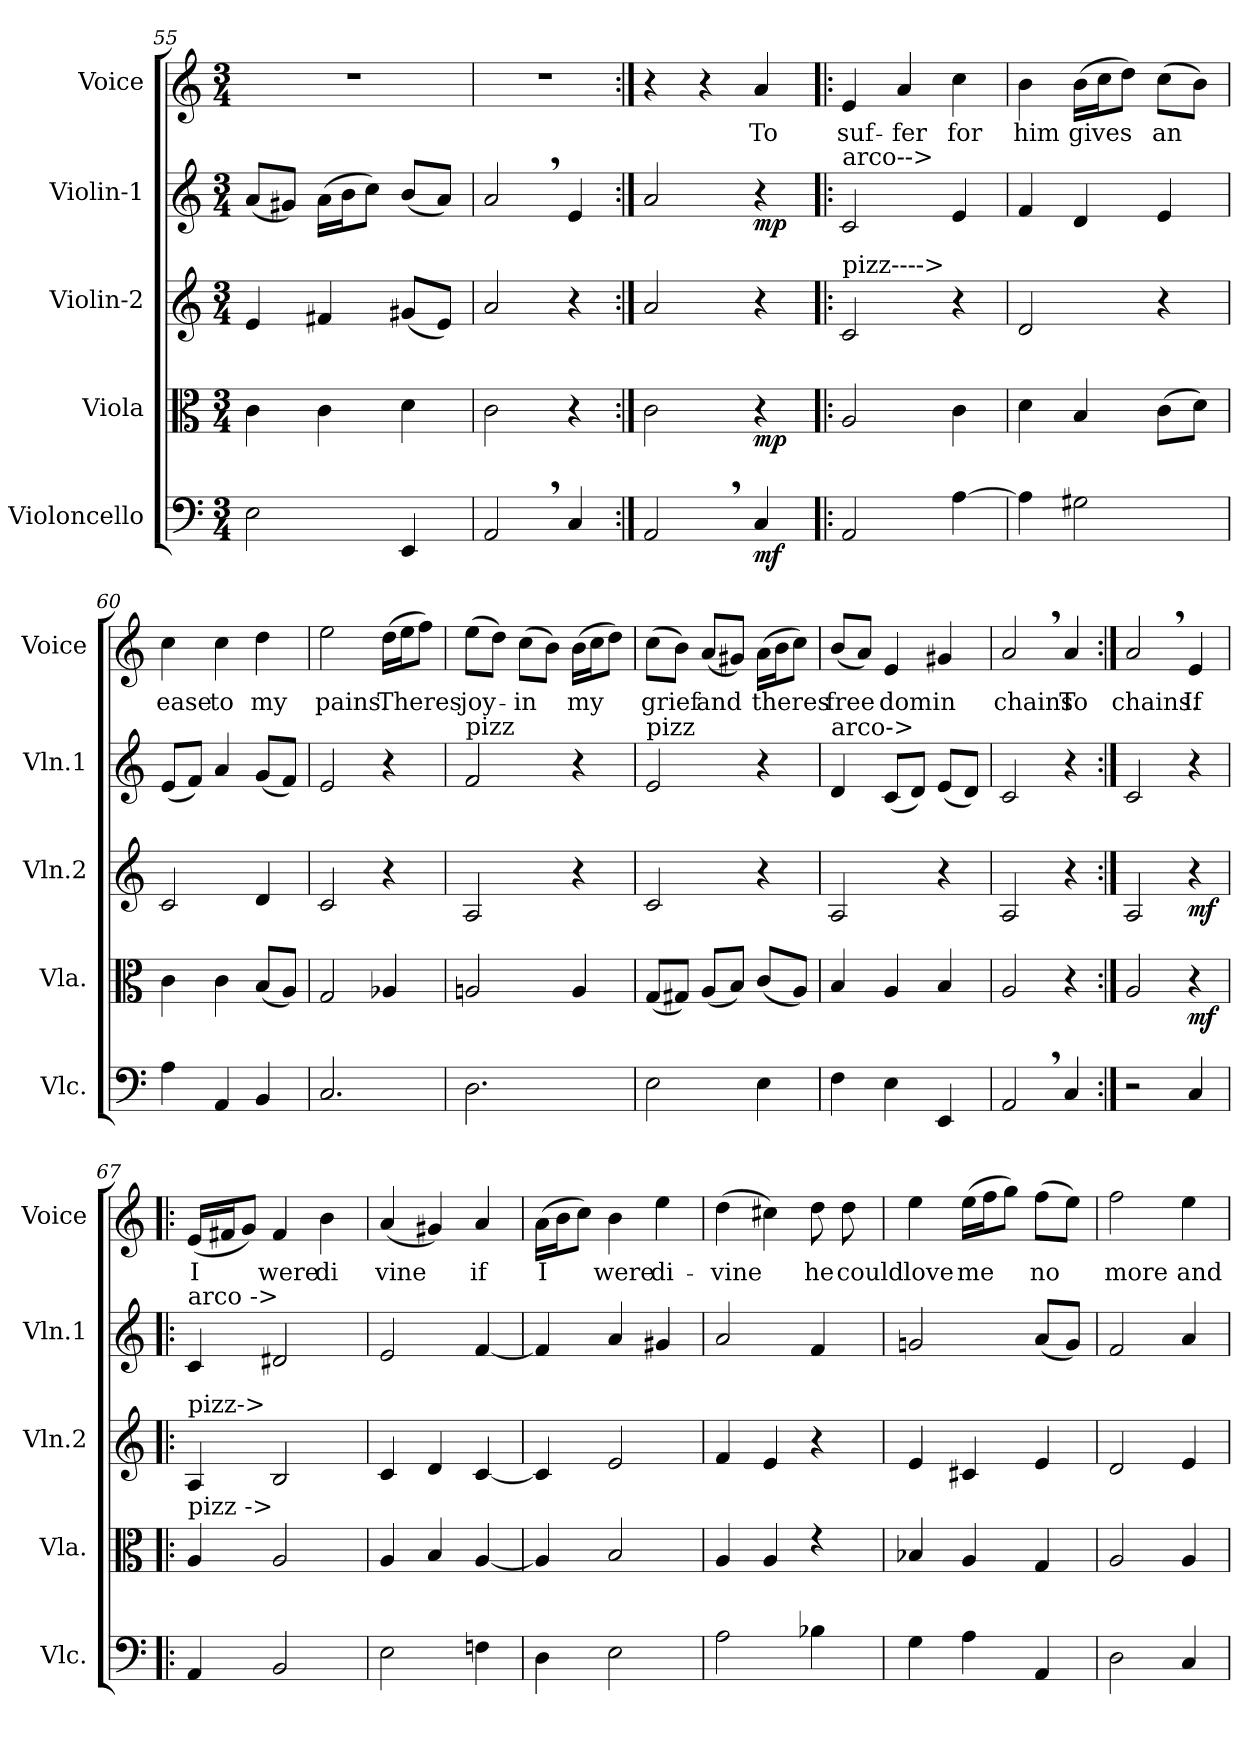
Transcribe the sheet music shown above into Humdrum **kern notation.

**kern	**dynam	**kern	**dynam	**kern	**dynam	**kern	**dynam	**kern	**text
*part5	*part5	*part4	*part4	*part3	*part3	*part2	*part2	*part1	*part1
*staff5	*staff5	*staff4	*staff4	*staff3	*staff3	*staff2	*staff2	*staff1	*staff1
*I"Violoncello	*	*I"Viola	*	*I"Violin-2	*	*I"Violin-1	*	*I"Voice	*
*I'Vlc.	*	*I'Vla.	*	*I'Vln.2	*	*I'Vln.1	*	*I'Voice	*
*clefF4	*	*clefC3	*	*clefG2	*	*clefG2	*	*clefG2	*
*k[]	*	*k[]	*	*k[]	*	*k[]	*	*k[]	*
*M3/4	*	*M3/4	*	*M3/4	*	*M3/4	*	*M3/4	*
=55	=55	=55	=55	=55	=55	=55	=55	=55	=55
2E\	.	4c\	.	4e/	.	(<8a/L	.	2.r	.
.	.	.	.	.	.	8g#X/J)	.	.	.
.	.	4c\	.	4f#X/	.	(>16a\LL	.	.	.
.	.	.	.	.	.	16b\J	.	.	.
.	.	.	.	.	.	8cc\J)	.	.	.
4EE/	.	4d\	.	(<8g#X/L	.	(<8b/L	.	.	.
.	.	.	.	8e/J)	.	8a/J)	.	.	.
=56	=56	=56	=56	=56	=56	=56	=56	=56	=56
2AA,/	.	2c\	.	2a/	.	2a,/	.	2.r	.
4C/	.	4r	.	4r	.	4e/	.	.	.
=57:|!	=57:|!	=57:|!	=57:|!	=57:|!	=57:|!	=57:|!	=57:|!	=57:|!	=57:|!
2AA,/	.	2c\	.	2a/	.	2a/	.	4r	.
.	.	.	.	.	.	.	.	4r	.
!	!LO:DY:b	!	!LO:DY:b	!	!LO:DY:b	!	!	!	!LO:LY:b
!	!	!	!	!	!LO:DY:n=1:b	!	!LO:DY:b	!	!
4C/	mf	4r	mp	4r	mp mp	4r	mp	4a/	To
=58!|:	=58!|:	=58!|:	=58!|:	=58!|:	=58!|:	=58!|:	=58!|:	=58!|:	=58!|:
!	!	!	!	!	!	!LO:TX:a:t=arco-->	!	!	!
!	!	!	!	!LO:TX:a:t=pizz---->	!	!	!	!	!
!	!	!	!	!	!	!	!	!	!LO:LY:b
2AA/	.	2A/	.	2c/	.	2c/	.	4e/	suf-
!	!	!	!	!	!	!	!	!	!LO:LY:b
.	.	.	.	.	.	.	.	4a/	-fer
!	!	!	!	!	!	!	!	!	!LO:LY:b
[4A\	.	4c\	.	4r	.	4e/	.	4cc\	for
=59	=59	=59	=59	=59	=59	=59	=59	=59	=59
!	!	!	!	!	!	!	!	!	!LO:LY:b
4A\]	.	4d\	.	2d/	.	4f/	.	4b\	him
!	!	!	!	!	!	!	!	!	!LO:LY:b
2G#X\	.	4B/	.	.	.	4d/	.	(>16b\LL	gives
.	.	.	.	.	.	.	.	16cc\J	.
.	.	.	.	.	.	.	.	8dd\J)	.
!	!	!	!	!	!	!	!	!	!LO:LY:b
.	.	(>8c\L	.	4r	.	4e/	.	(>8cc\L	-an
.	.	8d\J)	.	.	.	.	.	8b\J)	.
=60	=60	=60	=60	=60	=60	=60	=60	=60	=60
!	!	!	!	!	!	!	!	!	!LO:LY:b
4A\	.	4c\	.	2c/	.	(<8e/L	.	4cc\	ease
.	.	.	.	.	.	8f/J)	.	.	.
!	!	!	!	!	!	!	!	!	!LO:LY:b
4AA/	.	4c\	.	.	.	4a/	.	4cc\	to
!	!	!	!	!	!	!	!	!	!LO:LY:b
4BB/	.	(<8B/L	.	4d/	.	(<8g/L	.	4dd\	my
.	.	8A/J)	.	.	.	8f/J)	.	.	.
!!LO:LB:g=z
=61	=61	=61	=61	=61	=61	=61	=61	=61	=61
!	!	!	!	!	!	!	!	!	!LO:LY:b
2.C/	.	2G/	.	2c/	.	2e/	.	2ee\	pains.
!	!	!	!	!	!	!	!	!	!LO:LY:b
.	.	4A-X/	.	4r	.	4r	.	(>16dd\LL	-Theres
.	.	.	.	.	.	.	.	16ee\J	.
.	.	.	.	.	.	.	.	8ff\J)	.
=62	=62	=62	=62	=62	=62	=62	=62	=62	=62
!	!	!	!	!	!	!LO:TX:a:t=pizz	!	!	!
!	!	!	!	!	!	!	!	!	!LO:LY:b
2.D\	.	2An/	.	2A/	.	2f/	.	(>8ee\L	joy-
.	.	.	.	.	.	.	.	8dd\J)	.
!	!	!	!	!	!	!	!	!	!LO:LY:b
.	.	.	.	.	.	.	.	(>8cc\L	-in
.	.	.	.	.	.	.	.	8b\J)	.
!	!	!	!	!	!	!	!	!	!LO:LY:b
.	.	4A/	.	4r	.	4r	.	(>16b\LL	my
.	.	.	.	.	.	.	.	16cc\J	.
.	.	.	.	.	.	.	.	8dd\J)	.
=63	=63	=63	=63	=63	=63	=63	=63	=63	=63
!	!	!	!	!	!	!LO:TX:a:t=pizz	!	!	!
!	!	!	!	!	!	!	!	!	!LO:LY:b
2E\	.	(<8G/L	.	2c/	.	2e/	.	(>8cc\L	grief
.	.	8G#X/J)	.	.	.	.	.	8b\J)	.
!	!	!	!	!	!	!	!	!	!LO:LY:b
.	.	(<8A/L	.	.	.	.	.	(<8a/L	and
.	.	8B/J)	.	.	.	.	.	8g#X/J)	.
!	!	!	!	!	!	!	!	!	!LO:LY:b
4E\	.	(<8c/L	.	4r	.	4r	.	(>16a\LL	theres
.	.	.	.	.	.	.	.	16b\J	.
.	.	8A/J)	.	.	.	.	.	8cc\J)	.
=64	=64	=64	=64	=64	=64	=64	=64	=64	=64
!	!	!	!	!	!	!LO:TX:a:t=arco->	!	!	!
!	!	!	!	!	!	!	!	!	!LO:LY:b
4F\	.	4B/	.	2A/	.	4d/	.	(<8b/L	-free
.	.	.	.	.	.	.	.	8a/J)	.
!	!	!	!	!	!	!	!	!	!LO:LY:b
4E\	.	4A/	.	.	.	(<8c/L	.	4e/	dom
.	.	.	.	.	.	8d/J)	.	.	.
!	!	!	!	!	!	!	!	!	!LO:LY:b
4EE/	.	4B/	.	4r	.	(<8e/L	.	4g#X/	in
.	.	.	.	.	.	8d/J)	.	.	.
=65	=65	=65	=65	=65	=65	=65	=65	=65	=65
!	!	!	!	!	!	!	!	!	!LO:LY:b
2AA,/	.	2A/	.	2A/	.	2c/	.	2a,/	chains
!	!	!	!	!	!	!	!	!	!LO:LY:b
4C/	.	4r	.	4r	.	4r	.	4a/	To
=66:|!	=66:|!	=66:|!	=66:|!	=66:|!	=66:|!	=66:|!	=66:|!	=66:|!	=66:|!
!	!	!	!	!	!	!	!	!	!LO:LY:b
2r	.	2A/	.	2A/	.	2c/	.	2a,/	chains.
!	!	!	!LO:DY:b	!	!LO:DY:b	!	!	!	!LO:LY:b
4C/	.	4r	mf	4r	mf	4r	.	4e/	If
!!LO:PB:g=z
=67!|:	=67!|:	=67!|:	=67!|:	=67!|:	=67!|:	=67!|:	=67!|:	=67!|:	=67!|:
!	!	!	!	!	!	!LO:TX:a:t=arco ->	!	!	!
!	!	!	!	!LO:TX:a:t=pizz->	!	!	!	!	!
!	!	!LO:TX:a:t=pizz ->	!	!	!	!	!	!	!
!	!	!	!	!	!	!	!	!	!LO:LY:b
4AA/	.	4A/	.	4A/	.	4c/	.	(<16e/LL	I
.	.	.	.	.	.	.	.	16f#X/J	.
.	.	.	.	.	.	.	.	8g/J)	.
!	!	!	!	!	!	!	!	!	!LO:LY:b
2BB/	.	2A/	.	2B/	.	2d#X/	.	4f#/	were
!	!	!	!	!	!	!	!	!	!LO:LY:b
.	.	.	.	.	.	.	.	4b\	di
=68	=68	=68	=68	=68	=68	=68	=68	=68	=68
!	!	!	!	!	!	!	!	!	!LO:LY:b
2E\	.	4A/	.	4c/	.	2e/	.	(<4a/	vine
.	.	4B/	.	4d/	.	.	.	4g#X/)	.
!	!	!	!	!	!	!	!	!	!LO:LY:b
4Fn\	.	[4A/	.	[4c/	.	[4f/	.	4a/	if
=69	=69	=69	=69	=69	=69	=69	=69	=69	=69
!	!	!	!	!	!	!	!	!	!LO:LY:b
4D\	.	4A/]	.	4c/]	.	4f/]	.	(>16a\LL	I
.	.	.	.	.	.	.	.	16b\J	.
.	.	.	.	.	.	.	.	8cc\J)	.
!	!	!	!	!	!	!	!	!	!LO:LY:b
2E\	.	2B/	.	2e/	.	4a/	.	4b\	were
!	!	!	!	!	!	!	!	!	!LO:LY:b
.	.	.	.	.	.	4g#X/	.	4ee\	di-
=70	=70	=70	=70	=70	=70	=70	=70	=70	=70
!	!	!	!	!	!	!	!	!	!LO:LY:b
2A\	.	4A/	.	4f/	.	2a/	.	(>4dd\	-vine
.	.	4A/	.	4e/	.	.	.	4cc#X\)	.
!	!	!	!	!	!	!	!	!	!LO:LY:b
4B-X\	.	4re	.	4r	.	4f/	.	8dd\	he
!	!	!	!	!	!	!	!	!	!LO:LY:b
.	.	.	.	.	.	.	.	8dd\	could
=71	=71	=71	=71	=71	=71	=71	=71	=71	=71
!	!	!	!	!	!	!	!	!	!LO:LY:b
4G\	.	4B-X/	.	4e/	.	2gn/	.	4ee\	love
!	!	!	!	!	!	!	!	!	!LO:LY:b
4A\	.	4A/	.	4c#X/	.	.	.	(>16ee\LL	me
.	.	.	.	.	.	.	.	16ff\J	.
.	.	.	.	.	.	.	.	8gg\J)	.
!	!	!	!	!	!	!	!	!	!LO:LY:b
4AA/	.	4G/	.	4e/	.	(<8a/L	.	(>8ff\L	no
.	.	.	.	.	.	8g/J)	.	8ee\J)	.
=72	=72	=72	=72	=72	=72	=72	=72	=72	=72
!	!	!	!	!	!	!	!	!	!LO:LY:b
2D\	.	2A/	.	2d/	.	2f/	.	2ff\	more
!	!	!	!	!	!	!	!	!	!LO:LY:b
4C/	.	4A/	.	4e/	.	4a/	.	4ee\	and
=	=	=	=	=	=	=	=	=	=
*-	*-	*-	*-	*-	*-	*-	*-	*-	*-
